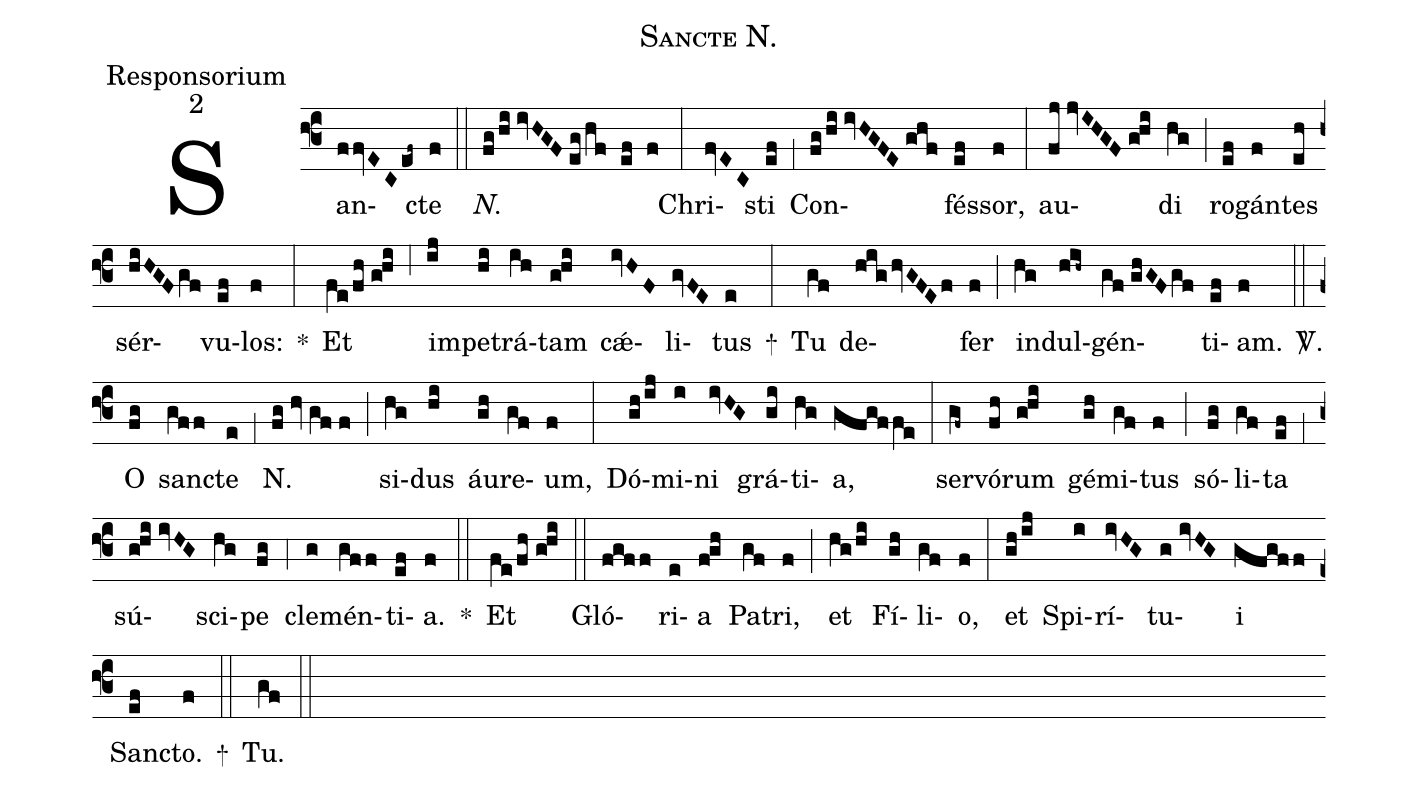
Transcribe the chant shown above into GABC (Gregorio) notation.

name:Sancte N.;
office-part:Responsorium;
mode:2;
%%
(f3) San(ffvEC/ef~)cte(f) (::) <i>N.</i>(fg/hi//ivHGF//eg/hf ef f) (:) Chri(fvEC)sti(ef) (;1) Con(fg/hi//ivHGFE//ghf)fés(ef)sor,(f) (:) au(fj//jvIHGF//g!hi)di(hg) (;) ro(ef)gán(f)tes(eh) sér(hiHGF/gf)vu(ef)los:(f) *(:) Et(fe/fh//g!hi) (;6) im(ij)pe(hi)trá(ih)tam(g!hi) c<sp>'ae</sp>(ivHF)li(gvFE)tus(e) +(:) Tu(gf) de(hig/hvGFEf)fer(f) (;) in(hg)dul(hih~)gén(gf//ghGFgf)ti(ef)am.(f) <sp>V/</sp>.(::) O(fg) san(gff)cte(e) (;1) N.(fg//hv//gf//f) (;) si(hg)dus(hi) áu(gh)re(gf)um,(f) (:) Dó(gh/ij)mi(i)ni(ivHG) grá(gi)ti(hg)a,(gfgffe) (:) ser(gf~)vó(fh)rum(g!hi) gé(gh)mi(gf)tus(f) (;) só(fg)li(gf)ta(ef) (;1) sú(g!hi//ivHG)sci(hg)pe(fg) (;4) cle(g)mén(gff)ti(ef)a.(f) *(::) Et(fe/fh//g!hi) (::) Gló(fgff)ri(e)a(f!gh) Pa(gf)tri,(f) (;) et(hg/hi) Fí(gh)li(gf)o,(f) (:) et(gh/ij) Spi(i)rí(ivHG)tu(g//ivHG)i(gfgff) San(ef)cto.(f) +(::) Tu.(gf) (::)
